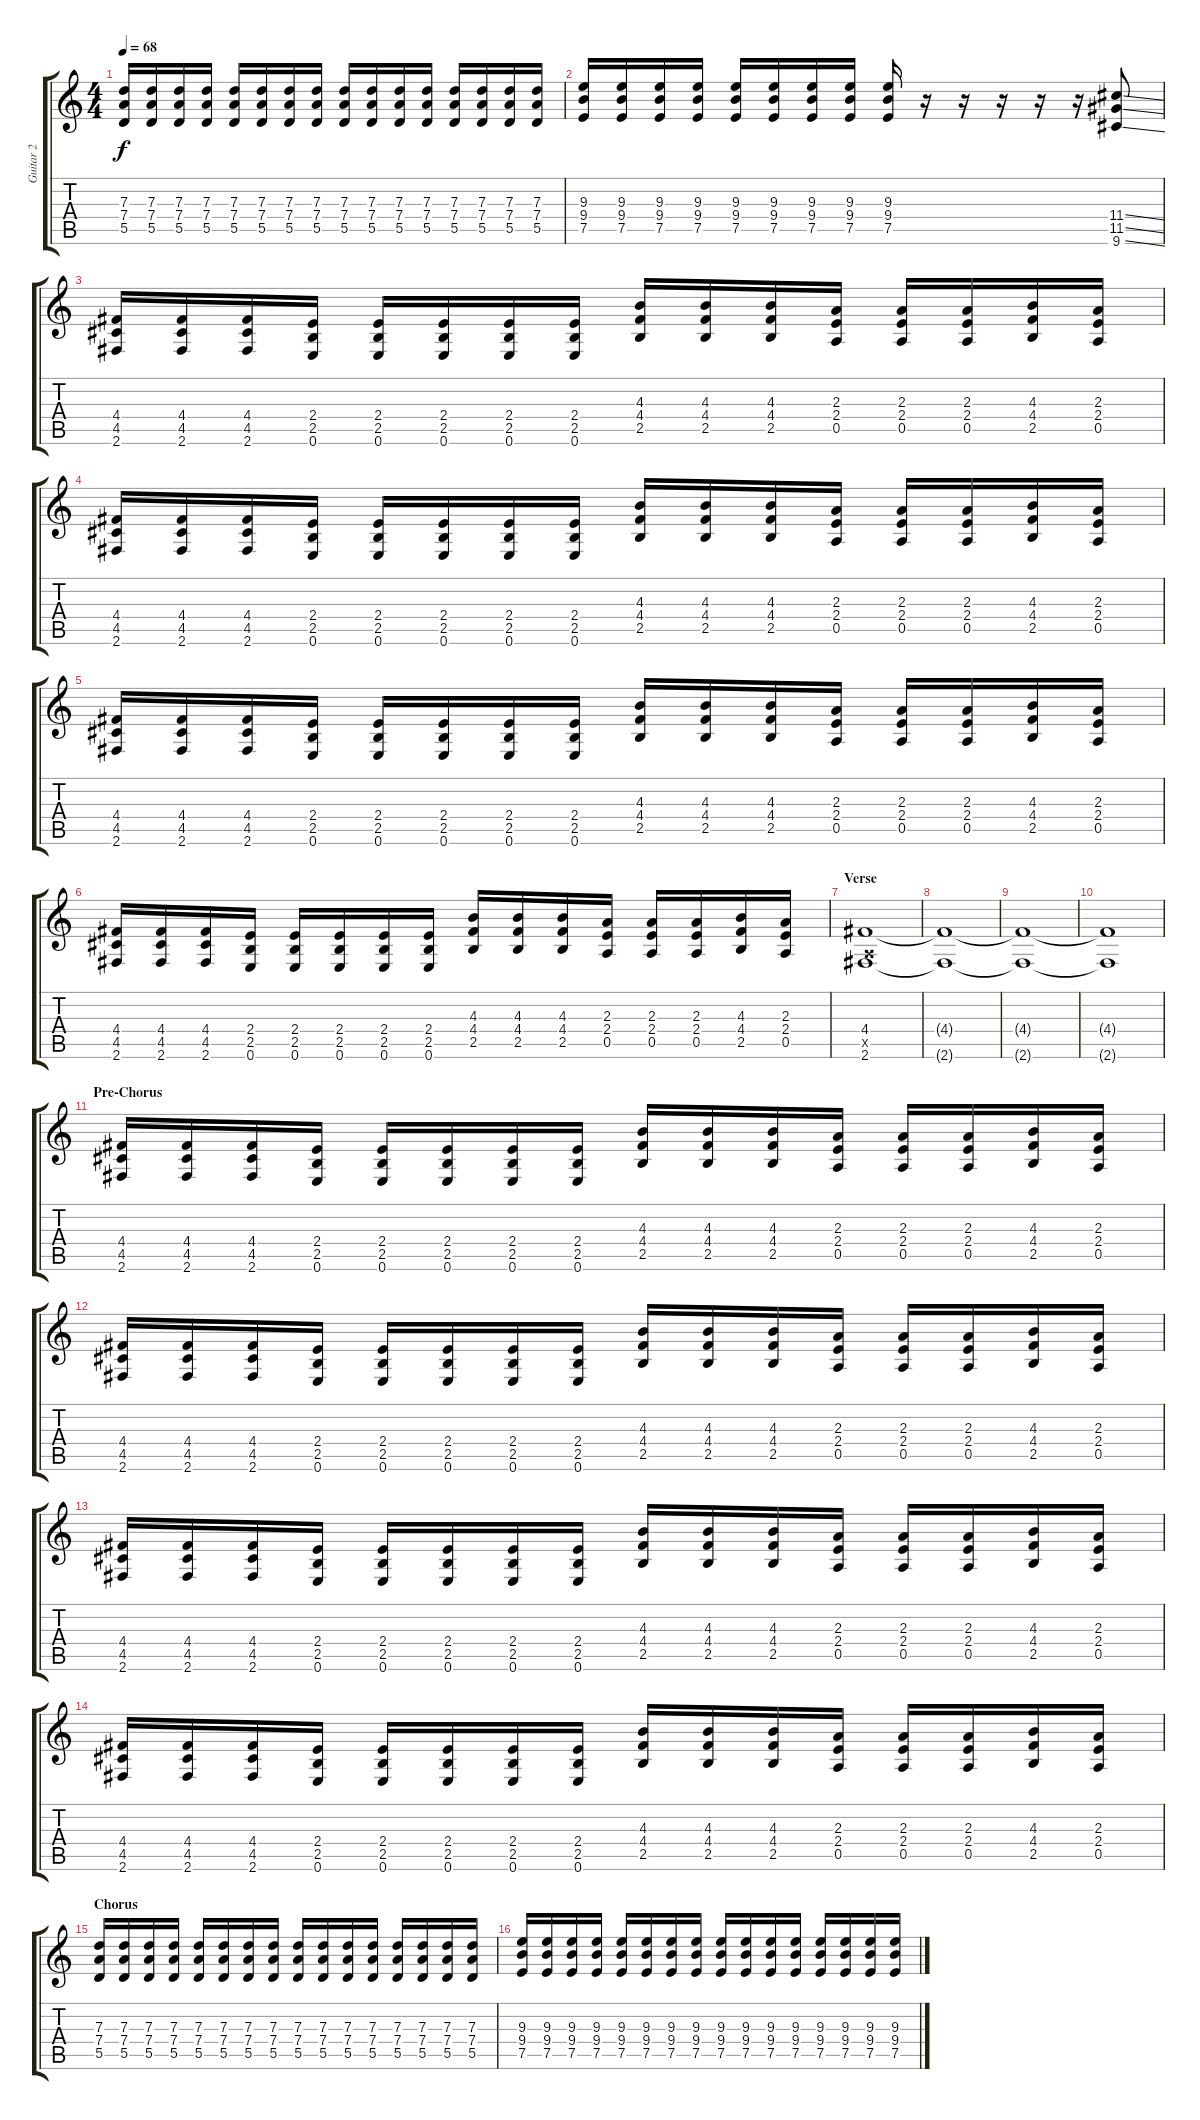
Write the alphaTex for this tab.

\track ("Guitar 2" "Guitar 2") {instrument distortionguitar}
\staff {score tabs}
\tuning (E4 B3 G3 D3 A2 E2) {hide}
\ts (4 4)
\tempo 68
\clef g2
\ks c
(7.3 7.4 5.5).16{dy f} (7.3 7.4 5.5).16 (7.3 7.4 5.5).16 (7.3 7.4 5.5).16 (7.3 7.4 5.5).16 (7.3 7.4 5.5).16 (7.3 7.4 5.5).16 (7.3 7.4 5.5).16 (7.3 7.4 5.5).16 (7.3 7.4 5.5).16 (7.3 7.4 5.5).16 (7.3 7.4 5.5).16 (7.3 7.4 5.5).16 (7.3 7.4 5.5).16 (7.3 7.4 5.5).16 (7.3 7.4 5.5).16 |
(9.3 9.4 7.5).16 (9.3 9.4 7.5).16 (9.3 9.4 7.5).16 (9.3 9.4 7.5).16 (9.3 9.4 7.5).16 (9.3 9.4 7.5).16 (9.3 9.4 7.5).16 (9.3 9.4 7.5).16 (9.3 9.4 7.5).16 r.16 r.16 r.16 r.16 r.16 (11.4{ss} 11.5{ss} 9.6{ss}).8 |
(4.4 4.5 2.6).16 (4.4 4.5 2.6).16 (4.4 4.5 2.6).16 (2.4 2.5 0.6).16 (2.4 2.5 0.6).16 (2.4 2.5 0.6).16 (2.4 2.5 0.6).16 (2.4 2.5 0.6).16 (4.3 4.4 2.5).16 (4.3 4.4 2.5).16 (4.3 4.4 2.5).16 (2.3 2.4 0.5).16 (2.3 2.4 0.5).16 (2.3 2.4 0.5).16 (4.3 4.4 2.5).16 (2.3 2.4 0.5).16 |
(4.4 4.5 2.6).16 (4.4 4.5 2.6).16 (4.4 4.5 2.6).16 (2.4 2.5 0.6).16 (2.4 2.5 0.6).16 (2.4 2.5 0.6).16 (2.4 2.5 0.6).16 (2.4 2.5 0.6).16 (4.3 4.4 2.5).16 (4.3 4.4 2.5).16 (4.3 4.4 2.5).16 (2.3 2.4 0.5).16 (2.3 2.4 0.5).16 (2.3 2.4 0.5).16 (4.3 4.4 2.5).16 (2.3 2.4 0.5).16 |
(4.4 4.5 2.6).16 (4.4 4.5 2.6).16 (4.4 4.5 2.6).16 (2.4 2.5 0.6).16 (2.4 2.5 0.6).16 (2.4 2.5 0.6).16 (2.4 2.5 0.6).16 (2.4 2.5 0.6).16 (4.3 4.4 2.5).16 (4.3 4.4 2.5).16 (4.3 4.4 2.5).16 (2.3 2.4 0.5).16 (2.3 2.4 0.5).16 (2.3 2.4 0.5).16 (4.3 4.4 2.5).16 (2.3 2.4 0.5).16 |
(4.4 4.5 2.6).16 (4.4 4.5 2.6).16 (4.4 4.5 2.6).16 (2.4 2.5 0.6).16 (2.4 2.5 0.6).16 (2.4 2.5 0.6).16 (2.4 2.5 0.6).16 (2.4 2.5 0.6).16 (4.3 4.4 2.5).16 (4.3 4.4 2.5).16 (4.3 4.4 2.5).16 (2.3 2.4 0.5).16 (2.3 2.4 0.5).16 (2.3 2.4 0.5).16 (4.3 4.4 2.5).16 (2.3 2.4 0.5).16 |
\section ("" "Verse")
(4.4 0.5{x} 2.6).1{volume 8} |
(4.4{t} 2.6{t}).1 |
(4.4{t} 2.6{t}).1{volume 6} |
(4.4{t} 2.6{t}).1 |
\section ("" "Pre-Chorus")
(4.4 4.5 2.6).16 (4.4 4.5 2.6).16 (4.4 4.5 2.6).16 (2.4 2.5 0.6).16 (2.4 2.5 0.6).16 (2.4 2.5 0.6).16 (2.4 2.5 0.6).16 (2.4 2.5 0.6).16 (4.3 4.4 2.5).16 (4.3 4.4 2.5).16 (4.3 4.4 2.5).16 (2.3 2.4 0.5).16 (2.3 2.4 0.5).16 (2.3 2.4 0.5).16 (4.3 4.4 2.5).16 (2.3 2.4 0.5).16 |
(4.4 4.5 2.6).16 (4.4 4.5 2.6).16 (4.4 4.5 2.6).16 (2.4 2.5 0.6).16 (2.4 2.5 0.6).16 (2.4 2.5 0.6).16 (2.4 2.5 0.6).16 (2.4 2.5 0.6).16 (4.3 4.4 2.5).16 (4.3 4.4 2.5).16 (4.3 4.4 2.5).16 (2.3 2.4 0.5).16 (2.3 2.4 0.5).16 (2.3 2.4 0.5).16 (4.3 4.4 2.5).16 (2.3 2.4 0.5).16 |
(4.4 4.5 2.6).16 (4.4 4.5 2.6).16 (4.4 4.5 2.6).16 (2.4 2.5 0.6).16 (2.4 2.5 0.6).16 (2.4 2.5 0.6).16 (2.4 2.5 0.6).16 (2.4 2.5 0.6).16 (4.3 4.4 2.5).16 (4.3 4.4 2.5).16 (4.3 4.4 2.5).16 (2.3 2.4 0.5).16 (2.3 2.4 0.5).16 (2.3 2.4 0.5).16 (4.3 4.4 2.5).16 (2.3 2.4 0.5).16 |
(4.4 4.5 2.6).16 (4.4 4.5 2.6).16 (4.4 4.5 2.6).16 (2.4 2.5 0.6).16 (2.4 2.5 0.6).16 (2.4 2.5 0.6).16 (2.4 2.5 0.6).16 (2.4 2.5 0.6).16 (4.3 4.4 2.5).16 (4.3 4.4 2.5).16 (4.3 4.4 2.5).16 (2.3 2.4 0.5).16 (2.3 2.4 0.5).16 (2.3 2.4 0.5).16 (4.3 4.4 2.5).16 (2.3 2.4 0.5).16 |
\section ("" "Chorus")
(7.3 7.4 5.5).16 (7.3 7.4 5.5).16 (7.3 7.4 5.5).16 (7.3 7.4 5.5).16 (7.3 7.4 5.5).16 (7.3 7.4 5.5).16 (7.3 7.4 5.5).16 (7.3 7.4 5.5).16 (7.3 7.4 5.5).16 (7.3 7.4 5.5).16 (7.3 7.4 5.5).16 (7.3 7.4 5.5).16 (7.3 7.4 5.5).16 (7.3 7.4 5.5).16 (7.3 7.4 5.5).16 (7.3 7.4 5.5).16 |
(9.3 9.4 7.5).16 (9.3 9.4 7.5).16 (9.3 9.4 7.5).16 (9.3 9.4 7.5).16 (9.3 9.4 7.5).16 (9.3 9.4 7.5).16 (9.3 9.4 7.5).16 (9.3 9.4 7.5).16 (9.3 9.4 7.5).16 (9.3 9.4 7.5).16 (9.3 9.4 7.5).16 (9.3 9.4 7.5).16 (9.3 9.4 7.5).16 (9.3 9.4 7.5).16 (9.3 9.4 7.5).16 (9.3 9.4 7.5).16
